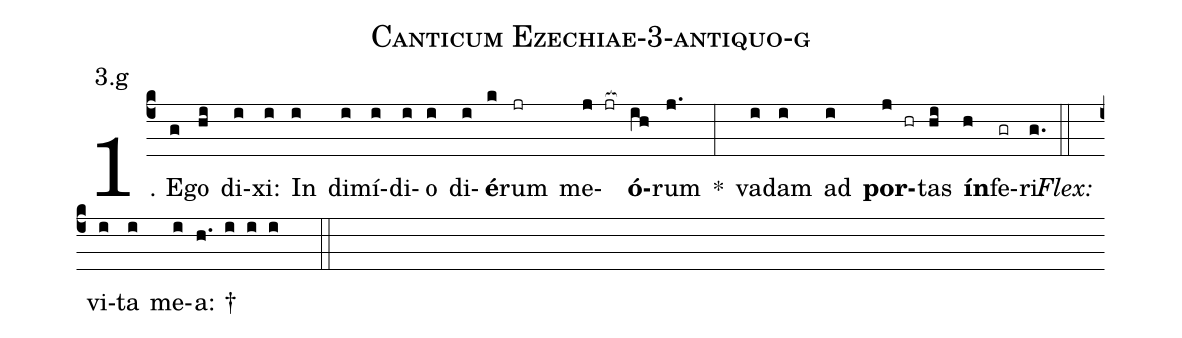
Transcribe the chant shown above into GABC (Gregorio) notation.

name: Canticum Ezechiae-3-antiquo-g;
annotation: 3.g;
%%
(c4)1. E(g)go(hi) di(i)xi:(i) In(i) di(i)mí(i)di(i)o(i) di(i)<b>é</b>(k)rum(jr) me(j jr[ocb:1{])<b>ó</b>(ih[ocb:0}])rum(j.) *(:) va(i)dam(i) ad(i) <b>por</b>(j hr)tas(hi) <b>ín</b>(h)fe(gr)ri.(g.) (::)
<i>Flex:</i>()  vi(i)ta(i) me(i)a: †(h. i i i  ::)
